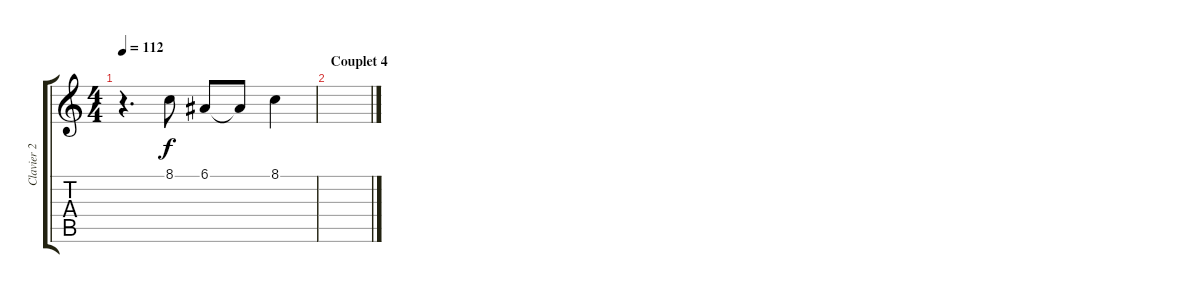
\track ("Clavier 2" "Clavier 2") {instrument stringensemble1}
\staff {score tabs}
\tuning (E4 B3 G3 D3 A2 E2) {hide}
\ts (4 4)
\tempo 112
\clef g2
\ks c
r.4{d dy f} 8.1.8 6.1.8 6.1{t}.8 8.1.4 |
\section ("" "Couplet 4")
